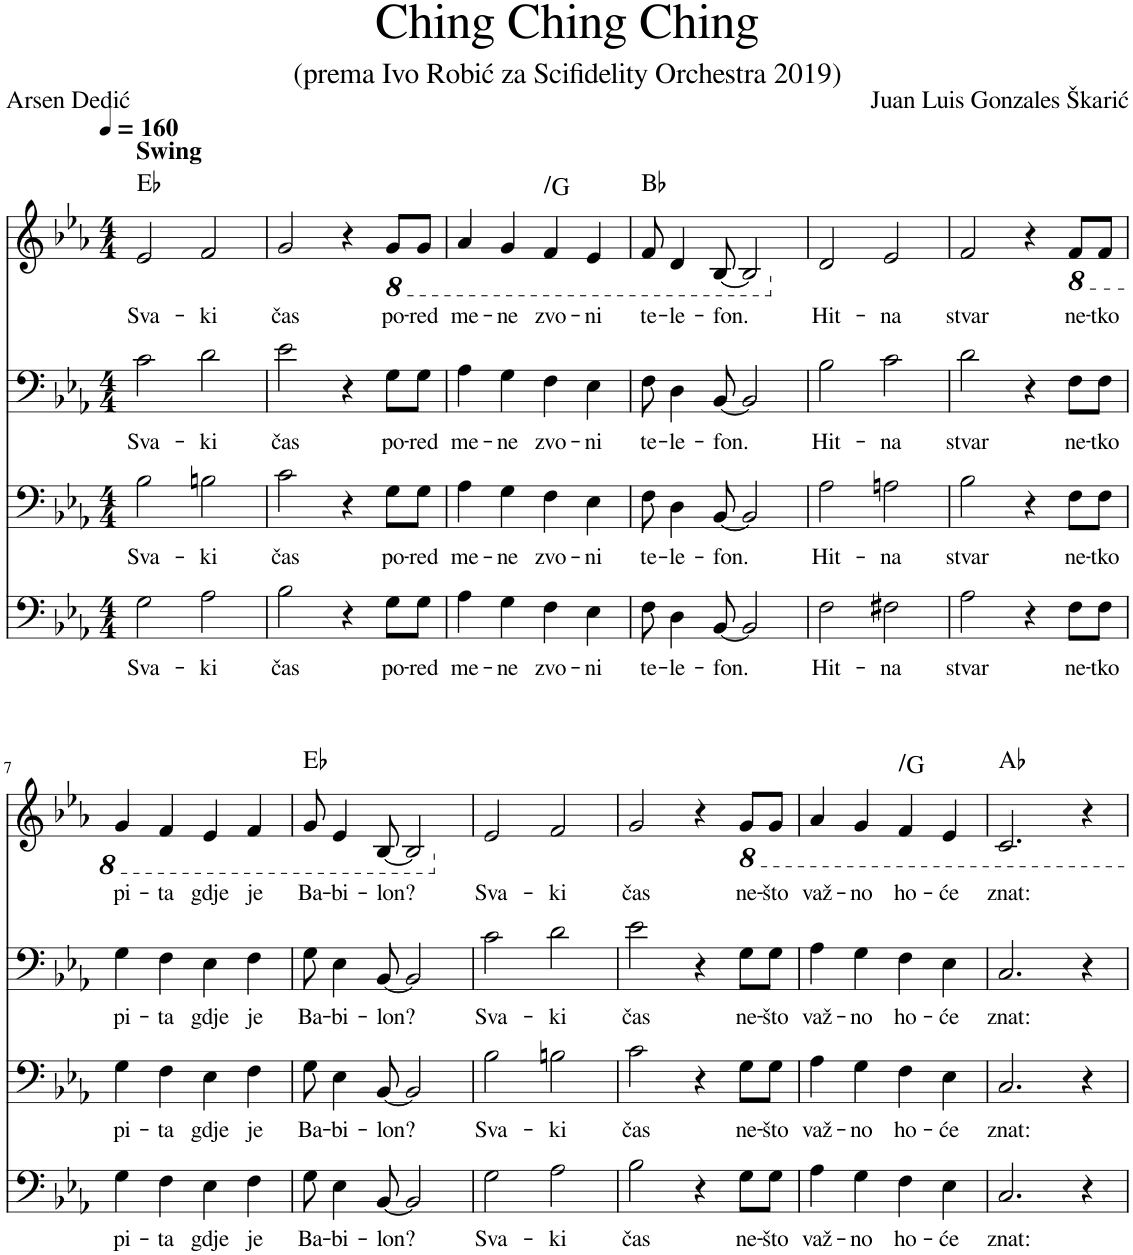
**kern	**text	**kern	**text	**kern	**text	**kern	**text	**harte
*part1	*part1	*part1	*part1	*part1	*part1	*part1	*part1	*part1
*staff4	*staff4	*staff3	*staff3	*staff2	*staff2	*staff1	*staff1	*
*I"Piano	*	*	*	*	*	*	*	*
*I'Pno.	*	*	*	*	*	*	*	*
*clefF4	*	*clefF4	*	*clefF4	*	*clefG2	*	*
*k[b-e-a-]	*	*k[b-e-a-]	*	*k[b-e-a-]	*	*k[b-e-a-]	*	*
*M4/4	*	*M4/4	*	*M4/4	*	*M4/4	*	*
*MM160	*	*MM160	*	*MM160	*	*MM160	*	*
=1	=1	=1	=1	=1	=1	=1	=1	=1
!	!	!	!	!	!	!LO:TX:a:B:t=Swing	!	!
!	!LO:LY:b	!	!LO:LY:b	!	!LO:LY:b	!	!LO:LY:b	!
2G\	Sva-	2B-\	Sva-	2c\	Sva-	2e-/	Sva-	Eb:maj
!	!LO:LY:b	!	!LO:LY:b	!	!LO:LY:b	!	!LO:LY:b	!
2A-\	-ki	2Bn\	-ki	2d\	-ki	2f/	-ki	.
=2	=2	=2	=2	=2	=2	=2	=2	=2
!	!LO:LY:b	!	!LO:LY:b	!	!LO:LY:b	!	!LO:LY:b	!
2B-\	čas	2c\	čas	2e-\	čas	2g/	čas	.
4r	.	4r	.	4r	.	4r	.	.
!	!LO:LY:b	!	!LO:LY:b	!	!LO:LY:b	!	!	!
*	*	*	*	*	*	*8ba	*	*
!	!	!	!	!	!	!	!LO:LY:b	!
8G\L	po-	8G\L	po-	8G\L	po-	8G/L	po-	.
!	!LO:LY:b	!	!LO:LY:b	!	!LO:LY:b	!	!LO:LY:b	!
8G\J	-red	8G\J	-red	8G\J	-red	8G/J	-red	.
=3	=3	=3	=3	=3	=3	=3	=3	=3
!	!LO:LY:b	!	!LO:LY:b	!	!LO:LY:b	!	!LO:LY:b	!
4A-\	me-	4A-\	me-	4A-\	me-	4A-/	me-	.
!	!LO:LY:b	!	!LO:LY:b	!	!LO:LY:b	!	!LO:LY:b	!
4G\	-ne	4G\	-ne	4G\	-ne	4G/	-ne	.
!	!LO:LY:b	!	!LO:LY:b	!	!LO:LY:b	!	!LO:LY:b	!LO:H:kt=N.C.
4F\	zvo-	4F\	zvo-	4F\	zvo-	4F/	zvo-	N
!	!LO:LY:b	!	!LO:LY:b	!	!LO:LY:b	!	!LO:LY:b	!
4E-\	-ni	4E-\	-ni	4E-\	-ni	4E-/	-ni	.
=4	=4	=4	=4	=4	=4	=4	=4	=4
!	!LO:LY:b	!	!LO:LY:b	!	!LO:LY:b	!	!LO:LY:b	!
8F\	te-	8F\	te-	8F\	te-	8F/	te-	Bb:maj
!	!LO:LY:b	!	!LO:LY:b	!	!LO:LY:b	!	!LO:LY:b	!
4D\	-le-	4D\	-le-	4D\	-le-	4D/	-le-	.
!	!LO:LY:b	!	!LO:LY:b	!	!LO:LY:b	!	!LO:LY:b	!
[8BB-/	-fon.	[8BB-/	-fon.	[8BB-/	-fon.	[8BB-/	-fon.	.
2BB-/]	.	2BB-/]	.	2BB-/]	.	2BB-/]	.	.
=5	=5	=5	=5	=5	=5	=5	=5	=5
!	!LO:LY:b	!	!LO:LY:b	!	!LO:LY:b	!	!	!
*	*	*	*	*	*	*X8ba	*	*
!	!	!	!	!	!	!	!LO:LY:b	!
2F\	Hit-	2A-\	Hit-	2B-\	Hit-	2d/	Hit-	.
!	!LO:LY:b	!	!LO:LY:b	!	!LO:LY:b	!	!LO:LY:b	!
2F#X\	-na	2An\	-na	2c\	-na	2e-/	-na	.
=6	=6	=6	=6	=6	=6	=6	=6	=6
!	!LO:LY:b	!	!LO:LY:b	!	!LO:LY:b	!	!LO:LY:b	!
2A-\	stvar	2B-\	stvar	2d\	stvar	2f/	stvar	.
4r	.	4r	.	4r	.	4r	.	.
!	!LO:LY:b	!	!LO:LY:b	!	!LO:LY:b	!	!	!
*	*	*	*	*	*	*8ba	*	*
!	!	!	!	!	!	!	!LO:LY:b	!
8F\L	ne-	8F\L	ne-	8F\L	ne-	8F/L	ne-	.
!	!LO:LY:b	!	!LO:LY:b	!	!LO:LY:b	!	!LO:LY:b	!
8F\J	-tko	8F\J	-tko	8F\J	-tko	8F/J	-tko	.
!!LO:LB:g=z
=7	=7	=7	=7	=7	=7	=7	=7	=7
!	!LO:LY:b	!	!LO:LY:b	!	!LO:LY:b	!	!LO:LY:b	!
4G\	pi-	4G\	pi-	4G\	pi-	4G/	pi-	.
!	!LO:LY:b	!	!LO:LY:b	!	!LO:LY:b	!	!LO:LY:b	!
4F\	-ta	4F\	-ta	4F\	-ta	4F/	-ta	.
!	!LO:LY:b	!	!LO:LY:b	!	!LO:LY:b	!	!LO:LY:b	!
4E-\	gdje	4E-\	gdje	4E-\	gdje	4E-/	gdje	.
!	!LO:LY:b	!	!LO:LY:b	!	!LO:LY:b	!	!LO:LY:b	!
4F\	je	4F\	je	4F\	je	4F/	je	.
=8	=8	=8	=8	=8	=8	=8	=8	=8
!	!LO:LY:b	!	!LO:LY:b	!	!LO:LY:b	!	!LO:LY:b	!
8G\	Ba-	8G\	Ba-	8G\	Ba-	8G/	Ba-	Eb:maj
!	!LO:LY:b	!	!LO:LY:b	!	!LO:LY:b	!	!LO:LY:b	!
4E-\	-bi-	4E-\	-bi-	4E-\	-bi-	4E-/	-bi-	.
!	!LO:LY:b	!	!LO:LY:b	!	!LO:LY:b	!	!LO:LY:b	!
[8BB-/	-lon?	[8BB-/	-lon?	[8BB-/	-lon?	[8BB-/	-lon?	.
2BB-/]	.	2BB-/]	.	2BB-/]	.	2BB-/]	.	.
=9	=9	=9	=9	=9	=9	=9	=9	=9
!	!LO:LY:b	!	!LO:LY:b	!	!LO:LY:b	!	!	!
*	*	*	*	*	*	*X8ba	*	*
!	!	!	!	!	!	!	!LO:LY:b	!
2G\	Sva-	2B-\	Sva-	2c\	Sva-	2e-/	Sva-	.
!	!LO:LY:b	!	!LO:LY:b	!	!LO:LY:b	!	!LO:LY:b	!
2A-\	-ki	2Bn\	-ki	2d\	-ki	2f/	-ki	.
=10	=10	=10	=10	=10	=10	=10	=10	=10
!	!LO:LY:b	!	!LO:LY:b	!	!LO:LY:b	!	!LO:LY:b	!
2B-\	čas	2c\	čas	2e-\	čas	2g/	čas	.
4r	.	4r	.	4r	.	4r	.	.
!	!LO:LY:b	!	!LO:LY:b	!	!LO:LY:b	!	!LO:LY:b	!
8G\L	ne-	8G\L	ne-	8G\L	ne-	8G/L	ne-	.
!	!LO:LY:b	!	!LO:LY:b	!	!LO:LY:b	!	!LO:LY:b	!
8G\J	-što	8G\J	-što	8G\J	-što	8G/J	-što	.
=11	=11	=11	=11	=11	=11	=11	=11	=11
!	!LO:LY:b	!	!LO:LY:b	!	!LO:LY:b	!	!LO:LY:b	!
4A-\	važ-	4A-\	važ-	4A-\	važ-	4A-/	važ-	.
!	!LO:LY:b	!	!LO:LY:b	!	!LO:LY:b	!	!LO:LY:b	!
4G\	-no	4G\	-no	4G\	-no	4G/	-no	.
!	!LO:LY:b	!	!LO:LY:b	!	!LO:LY:b	!	!LO:LY:b	!LO:H:kt=N.C.
4F\	ho-	4F\	ho-	4F\	ho-	4F/	ho-	N
!	!LO:LY:b	!	!LO:LY:b	!	!LO:LY:b	!	!LO:LY:b	!
4E-\	-će	4E-\	-će	4E-\	-će	4E-/	-će	.
=12	=12	=12	=12	=12	=12	=12	=12	=12
!	!LO:LY:b	!	!LO:LY:b	!	!LO:LY:b	!	!LO:LY:b	!
2.C/	znat:	2.C/	znat:	2.C/	znat:	2.C/	znat:	Ab:maj
4r	.	4r	.	4r	.	4r	.	.
=	=	=	=	=	=	=	=	=
*-	*-	*-	*-	*-	*-	*-	*-	*-
